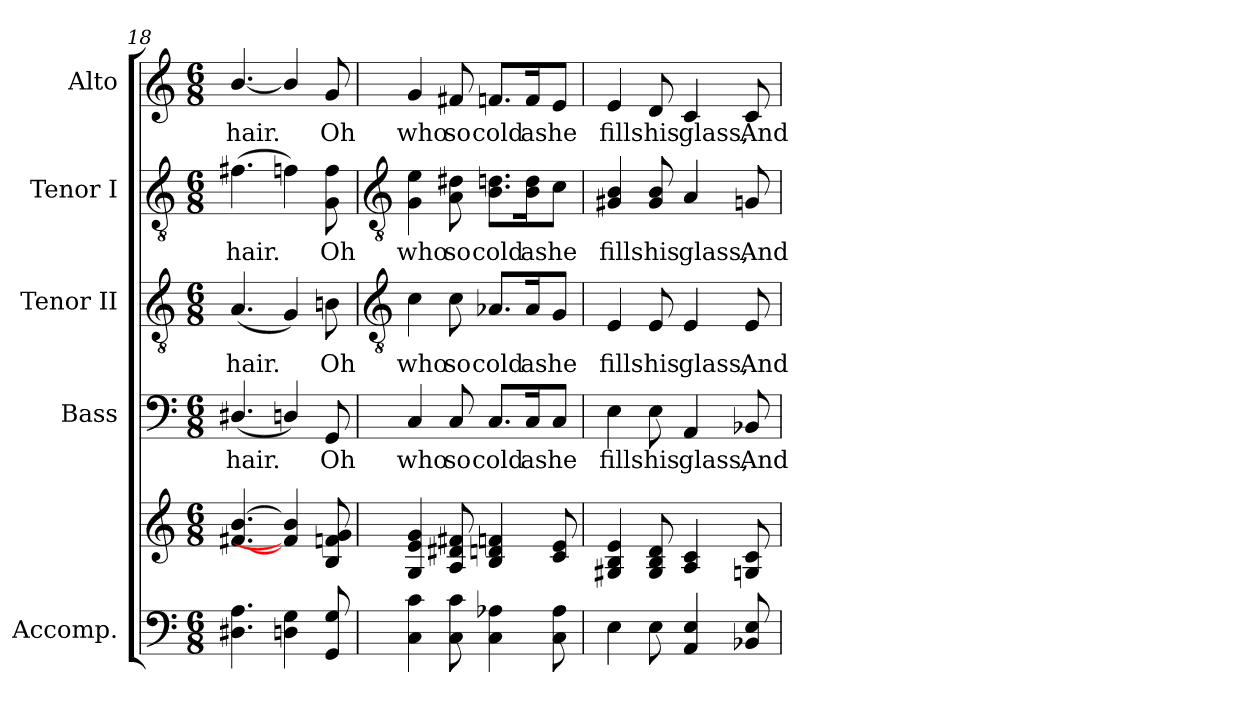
**kern	**kern	**kern	**text	**kern	**text	**kern	**text	**kern	**text
*part5	*part5	*part4	*part4	*part3	*part3	*part2	*part2	*part1	*part1
*staff6	*staff5	*staff4	*staff4	*staff3	*staff3	*staff2	*staff2	*staff1	*staff1
*I"Accomp.	*	*I"Bass	*	*I"Tenor II	*	*I"Tenor I	*	*I"Alto	*
*	*	*I'B	*	*I'T II	*	*I'T I	*	*I'A	*
*clefF4	*clefG2	*clefF4	*	*clefGv2	*	*clefGv2	*	*clefG2	*
*k[]	*k[]	*k[]	*	*k[]	*	*k[]	*	*k[]	*
*C:	*C:	*C:	*	*C:	*	*C:	*	*C:	*
*M6/8	*M6/8	*M6/8	*	*M6/8	*	*M6/8	*	*M6/8	*
=18	=18	=18	=18	=18	=18	=18	=18	=18	=18
!	!	!	!LO:LY:b	!	!LO:LY:b	!	!LO:LY:b	!	!LO:LY:b
4.D#X\ 4.A\	[4.f#X [4.b	(<4.D#X/	hair.	(<4.A	hair.	(>4.f#X	hair.	[4.b/	hair.
4Dn\ 4G\	4f] 4b]	4Dn/)	.	4G)	.	4fn)	.	4b/]	.
!	!	!	!LO:LY:b	!	!LO:LY:b	!	!LO:LY:b	!	!LO:LY:b
8GG 8G	8B 8f 8g	8GG	Oh	8Bn	Oh	8G 8f	Oh	8g	Oh
!!LO:LB:g=z
=19	=19	=19	=19	=19	=19	=19	=19	=19	=19
*	*	*	*	*clefGv2	*	*clefGv2	*	*	*
!	!	!	!LO:LY:b	!	!LO:LY:b	!	!LO:LY:b	!	!LO:LY:b
4C 4c	4G 4e 4g	4C	who	4c	who	4G 4e	who	4g	who
!	!	!	!LO:LY:b	!	!LO:LY:b	!	!LO:LY:b	!	!LO:LY:b
8C 8c	8A 8d#X 8f#X	8C	so	8c	so	8A 8d#X	so	8f#X	so
!	!	!	!LO:LY:b	!	!LO:LY:b	!	!LO:LY:b	!	!LO:LY:b
4C 4A-X	4B 4dn 4fn	8.C/L	cold	8.A-X/L	cold	8.B\ 8.dn\L	cold	8.fn/L	cold
!	!	!	!LO:LY:b	!	!LO:LY:b	!	!LO:LY:b	!	!LO:LY:b
.	.	16C/K	as	16A-/K	as	16B\ 16d\K	as	16f/K	as
!	!	!	!LO:LY:b	!	!LO:LY:b	!	!LO:LY:b	!	!LO:LY:b
8C 8A-	8c 8e	8C/J	he	8G/J	he	8c\J	he	8e/J	he
=20	=20	=20	=20	=20	=20	=20	=20	=20	=20
!	!	!	!LO:LY:b	!	!LO:LY:b	!	!LO:LY:b	!	!LO:LY:b
4E	4G#X 4B 4e	4E	fills	4E	fills	4G#X 4B	fills	4e	fills
!	!	!	!LO:LY:b	!	!LO:LY:b	!	!LO:LY:b	!	!LO:LY:b
8E	8G# 8B 8d	8E	his	8E	his	8G# 8B	his	8d	his
!	!	!	!LO:LY:b	!	!LO:LY:b	!	!LO:LY:b	!	!LO:LY:b
4AA 4E	4A 4c	4AA	glass,	4E	glass,	4A	glass,	4c	glass,
!	!	!	!LO:LY:b	!	!LO:LY:b	!	!LO:LY:b	!	!LO:LY:b
8BB-X 8E	8Gn 8c	8BB-X	And	8E	And	8Gn	And	8c	And
=	=	=	=	=	=	=	=	=	=
*-	*-	*-	*-	*-	*-	*-	*-	*-	*-
